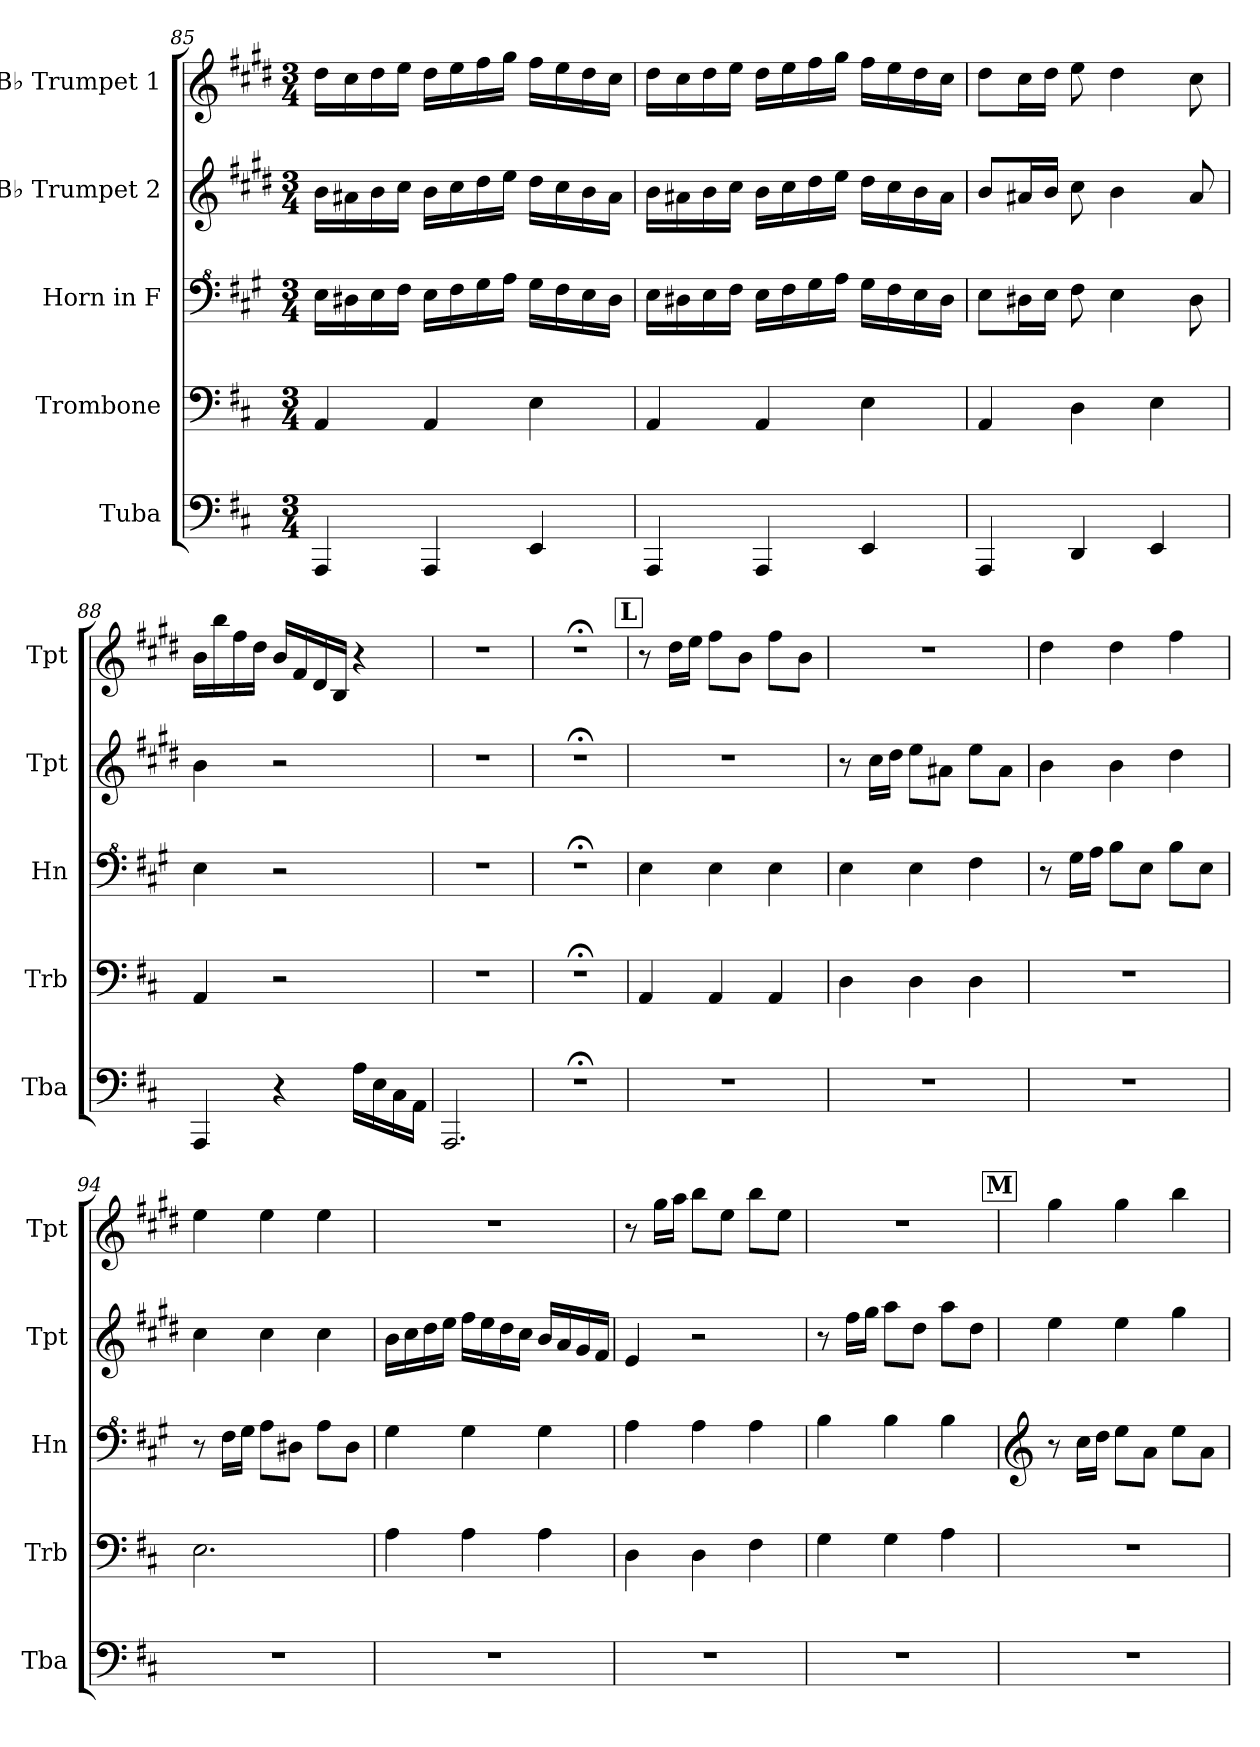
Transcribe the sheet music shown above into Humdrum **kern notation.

**kern	**kern	**kern	**kern	**kern
*part5	*part4	*part3	*part2	*part1
*staff5	*staff4	*staff3	*staff2	*staff1
*I"Tuba	*I"Trombone	*I"Horn in F	*I"B♭ Trumpet 2	*I"B♭ Trumpet 1
*I'Tba	*I'Trb	*I'Hn	*I'Tpt	*I'Tpt
*clefF4	*clefF4	*clefF^4	*clefG2	*clefG2
*	*	*ITrd4c7	*ITrd1c2	*ITrd1c2
*k[f#c#]	*k[f#c#]	*k[f#c#]	*k[f#c#]	*k[f#c#]
*M3/4	*M3/4	*M3/4	*M3/4	*M3/4
=85	=85	=85	=85	=85
4AAA/	4AA/	16A\LL	16a\LL	16cc#\LL
.	.	16G#X\	16g#X\	16b\
.	.	16A\	16a\	16cc#\
.	.	16B\JJ	16b\JJ	16dd\JJ
4AAA/	4AA/	16A\LL	16a\LL	16cc#\LL
.	.	16B\	16b\	16dd\
.	.	16c#\	16cc#\	16ee\
.	.	16d\JJ	16dd\JJ	16ff#\JJ
4EE/	4E\	16c#\LL	16cc#\LL	16ee\LL
.	.	16B\	16b\	16dd\
.	.	16A\	16a\	16cc#\
.	.	16G#\JJ	16g#\JJ	16b\JJ
=86	=86	=86	=86	=86
4AAA/	4AA/	16A\LL	16a\LL	16cc#\LL
.	.	16G#X\	16g#X\	16b\
.	.	16A\	16a\	16cc#\
.	.	16B\JJ	16b\JJ	16dd\JJ
4AAA/	4AA/	16A\LL	16a\LL	16cc#\LL
.	.	16B\	16b\	16dd\
.	.	16c#\	16cc#\	16ee\
.	.	16d\JJ	16dd\JJ	16ff#\JJ
4EE/	4E\	16c#\LL	16cc#\LL	16ee\LL
.	.	16B\	16b\	16dd\
.	.	16A\	16a\	16cc#\
.	.	16G#\JJ	16g#\JJ	16b\JJ
!!LO:PB:g=z
=87	=87	=87	=87	=87
4AAA/	4AA/	8A\L	8a/L	8cc#\L
.	.	16G#X\L	16g#X/L	16b\L
.	.	16A\JJ	16a/JJ	16cc#\JJ
4DD/	4D\	8B\	8b\	8dd\
.	.	4A\	4a\	4cc#\
4EE/	4E\	.	.	.
.	.	8G#\	8g#/	8b\
=88	=88	=88	=88	=88
4AAA/	4AA/	4A\	4a\	16a\LL
.	.	.	.	16aa\
.	.	.	.	16ee\
.	.	.	.	16cc#\JJ
4r	2r	2r	2r	16a/LL
.	.	.	.	16e/
.	.	.	.	16c#/
.	.	.	.	16A/JJ
16A\LL	.	.	.	4r
16E\	.	.	.	.
16C#\	.	.	.	.
16AA\JJ	.	.	.	.
=89	=89	=89	=89	=89
2.AAA/	2.r	2.r	2.r	2.r
=90	=90	=90	=90	=90
2.r;<	2.r;<	2.r;<	2.r;<	2.r;<
!!LO:REH:place=s1:a:B:fs=14:t=L
=91	=91	=91	=91	=91
2.r	4AA/	4A\	2.r	8r
.	.	.	.	16cc#\LL
.	.	.	.	16dd\JJ
.	4AA/	4A\	.	8ee\L
.	.	.	.	8a\J
.	4AA/	4A\	.	8ee\L
.	.	.	.	8a\J
=92	=92	=92	=92	=92
2.r	4D\	4A\	8r	2.r
.	.	.	16b\LL	.
.	.	.	16cc#\JJ	.
.	4D\	4A\	8dd\L	.
.	.	.	8g#X\J	.
.	4D\	4B\	8dd\L	.
.	.	.	8g#\J	.
=93	=93	=93	=93	=93
2.r	2.r	8r	4a\	4cc#\
.	.	16c#\LL	.	.
.	.	16d\JJ	.	.
.	.	8e\L	4a\	4cc#\
.	.	8A\J	.	.
.	.	8e\L	4cc#\	4ee\
.	.	8A\J	.	.
!!LO:LB:g=z
=94	=94	=94	=94	=94
2.r	2.E\	8r	4b\	4dd\
.	.	16B\LL	.	.
.	.	16c#\JJ	.	.
.	.	8d\L	4b\	4dd\
.	.	8G#X\J	.	.
.	.	8d\L	4b\	4dd\
.	.	8G#\J	.	.
=95	=95	=95	=95	=95
2.r	4A\	4c#\	16a\LL	2.r
.	.	.	16b\	.
.	.	.	16cc#\	.
.	.	.	16dd\JJ	.
.	4A\	4c#\	16ee\LL	.
.	.	.	16dd\	.
.	.	.	16cc#\	.
.	.	.	16b\JJ	.
.	4A\	4c#\	16a/LL	.
.	.	.	16g/	.
.	.	.	16f#/	.
.	.	.	16e/JJ	.
=96	=96	=96	=96	=96
2.r	4D\	4d\	4d/	8r
.	.	.	.	16ff#\LL
.	.	.	.	16gg\JJ
.	4D\	4d\	2r	8aa\L
.	.	.	.	8dd\J
.	4F#\	4d\	.	8aa\L
.	.	.	.	8dd\J
=97	=97	=97	=97	=97
2.r	4G\	4e\	8r	2.r
.	.	.	16ee\LL	.
.	.	.	16ff#\JJ	.
.	4G\	4e\	8gg\L	.
.	.	.	8cc#\J	.
.	4A\	4e\	8gg\L	.
.	.	.	8cc#\J	.
!!LO:REH:place=s1:a:B:fs=14:t=M
=98	=98	=98	=98	=98
*	*	*clefG2	*	*
2.r	2.r	8r	4dd\	4ff#\
.	.	16f#\LL	.	.
.	.	16g\JJ	.	.
.	.	8a\L	4dd\	4ff#\
.	.	8d\J	.	.
.	.	8a\L	4ff#\	4aa\
.	.	8d\J	.	.
=	=	=	=	=
*-	*-	*-	*-	*-
